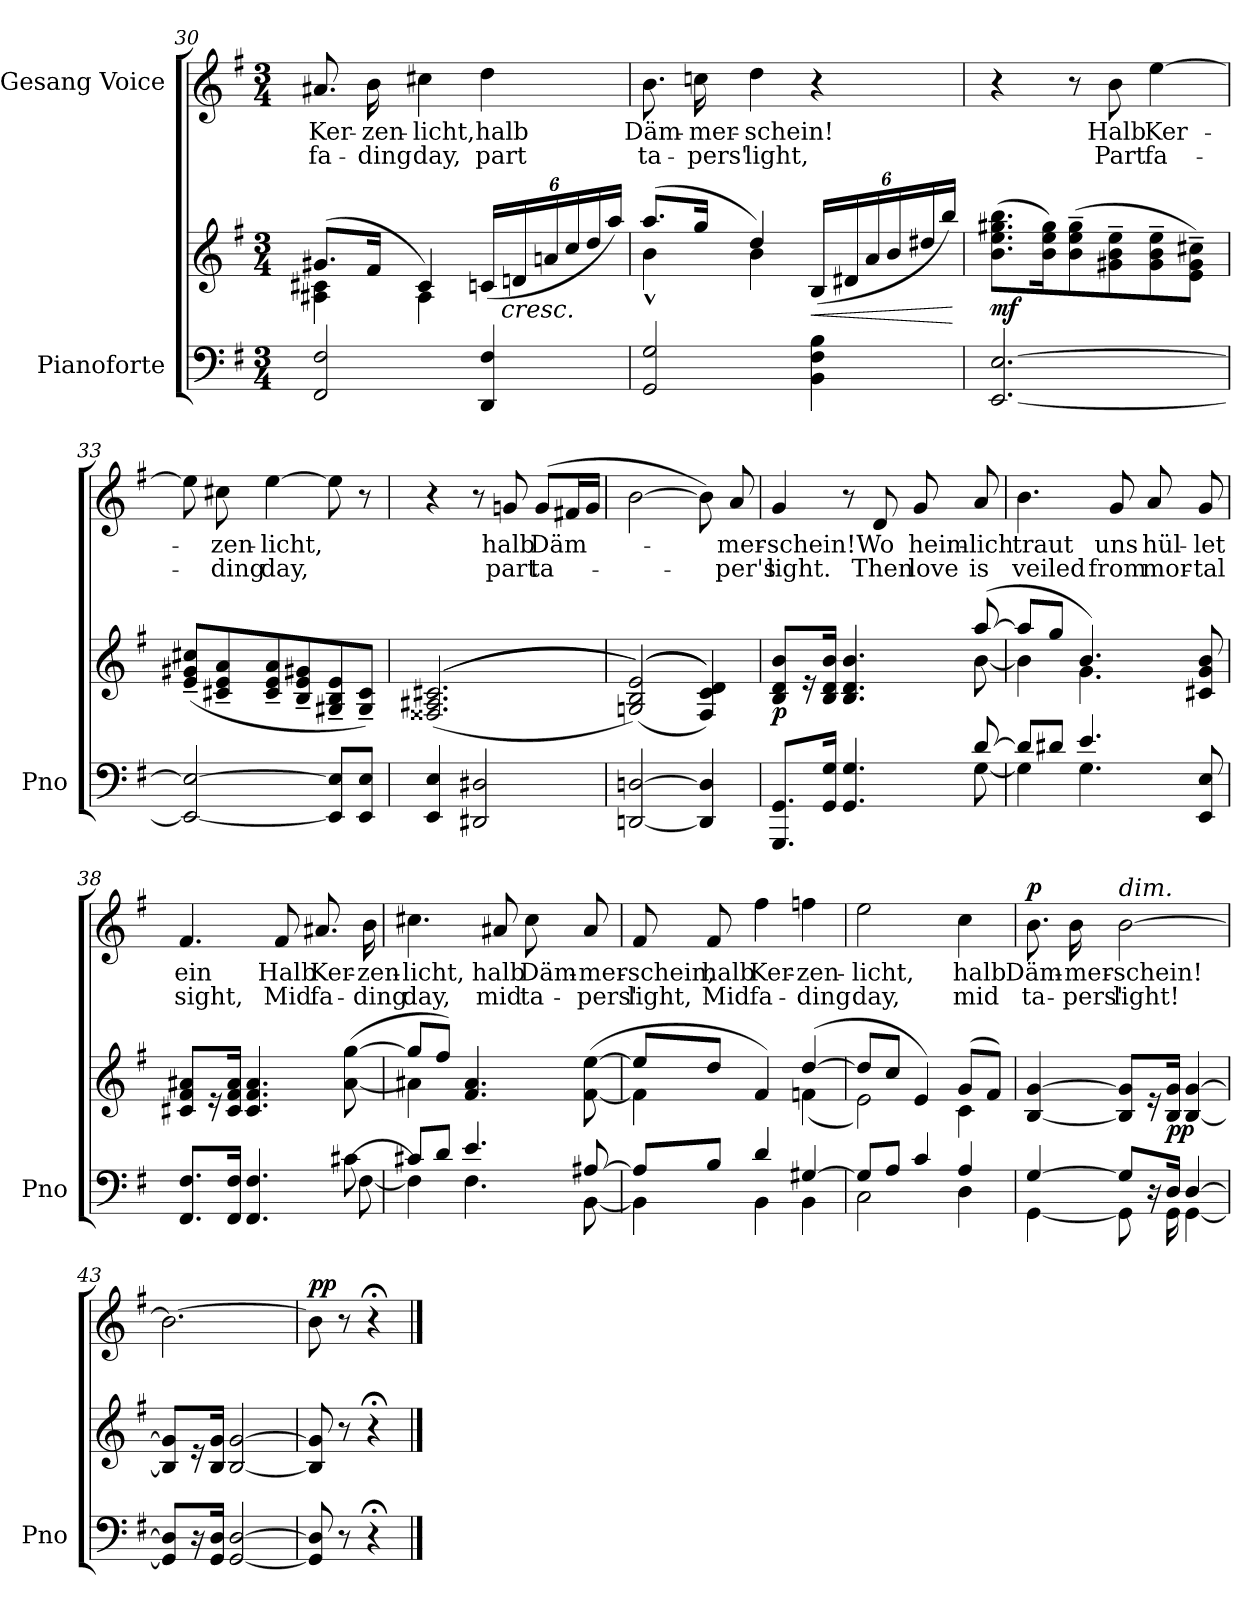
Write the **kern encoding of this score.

**kern	**kern	**dynam	**kern	**text	**text	**dynam
*part2	*part2	*part2	*part1	*part1	*part1	*part1
*staff3	*staff2	*staff2/3	*staff1	*staff1	*staff1	*staff1
*I"Pianoforte	*	*	*I"Gesang Voice	*	*	*
*I'Pno	*	*	*	*	*	*
!!LO:LB:g=z
*clefF4	*clefG2	*	*clefG2	*	*	*
*k[f#]	*k[f#]	*	*k[f#]	*	*	*
*M3/4	*M3/4	*	*M3/4	*	*	*
=30	=30	=30	=30	=30	=30	=30
*	*^	*	*	*	*	*
!	!	!	!	!	!LO:LY:b	!LO:LY:b	!
2FF#/ 2F#/	(>8.g#X/L	4A#X\ 4c#X\	.	8.a#X/	Ker-	fa-	.
!	!	!	!	!	!LO:LY:b	!LO:LY:b	!
.	16f#/Jk	.	.	16b\	-zen-	-ding	.
!	!	!	!	!	!LO:LY:b	!LO:LY:b	!
.	4c#/)	4A#\	.	4cc#X\	-licht,	day,	.
*	*Xbrackettup	*	*	*	*	*	*
!	!	!	!	!	!LO:LY:b	!LO:LY:b	!
4DD/ 4F#/	(<24cn/LL	4ryy	.	4dd\	halb	part	.
!	!LO:TX:b:i:t=cresc.	!	!	!	!	!	!
.	24dn/	.	.	.	.	.	.
.	24an/	.	.	.	.	.	.
.	24cc/	.	.	.	.	.	.
.	24dd/	.	.	.	.	.	.
.	24aa/JJ)	.	.	.	.	.	.
=31	=31	=31	=31	=31	=31	=31	=31
!	!	!	!	!	!LO:LY:b	!LO:LY:b	!
2GG/ 2G/	(>8.aa/L	4b^^\	.	8.b\	Däm-	ta-	.
!	!	!	!	!	!LO:LY:b	!LO:LY:b	!
.	16gg/Jk	.	.	16ccn\	-mer-	-pers'	.
!	!	!	!	!	!LO:LY:b	!LO:LY:b	!
.	4dd/)	4b\	.	4dd\	-schein!	light,	.
!	!	!	!LO:HP:b	!	!	!	!
4BB\ 4F#\ 4B\	(<24B/LL	4ryy	<	4r	.	.	.
.	24d#X/	.	.	.	.	.	.
.	24a/	.	.	.	.	.	.
.	24b/	.	.	.	.	.	.
.	24dd#X/	.	.	.	.	.	.
.	24bb/JJ)	.	.	.	.	.	.
*	*v	*v	*	*	*	*	*
.	.	[	.	.	.	.
=32	=32	=32	=32	=32	=32	=32
!	!	!LO:DY:b	!	!	!	!
[2.EE/ [2.E/	(>8.b\ 8.ee\ 8.gg#X\ 8.bb\L	mf	4r	.	.	.
.	16b\ 16ee\ 16gg#\K)	.	.	.	.	.
.	(>8b\~ 8ee\~ 8gg#\~	.	8r	.	.	.
!	!	!	!	!LO:LY:b	!LO:LY:b	!
.	8g#X\~ 8b\~ 8ee\~	.	8b\	Halb	Part	.
!	!	!	!	!LO:LY:b	!LO:LY:b	!
.	8g#\~ 8b\~ 8ee\~	.	[4ee\	Ker-	fa-	.
.	8e\~ 8g#\~ 8cc#X\~J)	.	.	.	.	.
=33	=33	=33	=33	=33	=33	=33
2EE/_ 2E/_	(<8e/~ 8g#X/~ 8cc#X/~L	.	8ee\]	.	.	.
!	!	!	!	!LO:LY:b	!LO:LY:b	!
.	8c#X/~ 8e/~ 8a/~	.	8cc#X\	-zen-	-ding	.
!	!	!	!	!LO:LY:b	!LO:LY:b	!
.	8c#/~ 8e/~ 8a/~	.	[4ee\	-licht,	day,	.
.	8B/~ 8e/~ 8g#X/~	.	.	.	.	.
8EE/] 8E/]L	8G#X/~ 8B/~ 8e/~	.	8ee\]	.	.	.
8EE/ 8E/J	8G#/~ 8c#/~J)	.	8r	.	.	.
!!LO:LB:g=z
=34	=34	=34	=34	=34	=34	=34
4EE/ 4E/	(>(>(<2.F##X/ 2.A#X/ 2.c#X/	.	4r	.	.	.
2DD#X/ 2D#X/	.	.	8r	.	.	.
!	!	!	!	!LO:LY:b	!LO:LY:b	!
.	.	.	8gn/	halb	part	.
!	!	!	!	!LO:LY:b	!LO:LY:b	!
.	.	.	(>8g/L	Däm-	ta-	.
.	.	.	16f#X/L	.	.	.
.	.	.	16g/JJ	.	.	.
=35	=35	=35	=35	=35	=35	=35
[2DDn/ [2Dn/	(>(>(<2Gn/ 2B/ 2e/)))	.	[2b\	.	.	.
4DD/] 4D/]	4F#/ 4c/ 4d/)))	.	8b\])	.	.	.
!	!	!	!	!LO:LY:b	!LO:LY:b	!
.	.	.	8a/	-mer-	-per's	.
=36	=36	=36	=36	=36	=36	=36
*^	*^	*	*	*	*	*
!	!	!	!	!LO:DY:b	!	!LO:LY:b	!LO:LY:b	!
8.GGG/ 8.GG/L	8ryy	8B/ 8d/ 8b/L	8ryy	p	4g/	-schein!	light.	.
*v	*v	*	*	*	*	*	*	*
*	*v	*v	*	*	*	*	*
.	16r	.	.	.	.	.
16GG/ 16G/Jk	16B/ 16d/ 16b/Jk	.	.	.	.	.
4.GG/ 4.G/	4.B/ 4.d/ 4.b/	.	8r	.	.	.
!	!	!	!	!LO:LY:b	!LO:LY:b	!
.	.	.	8d/	Wo	Then	.
!	!	!	!	!LO:LY:b	!LO:LY:b	!
.	.	.	8g/	heim-	love	.
*^	*^	*	*	*	*	*
!	!	!	!	!	!	!LO:LY:b	!LO:LY:b	!
[8d/	[8G\	(>[8aa/	[8b\	.	8a/	-lich	is	.
=37	=37	=37	=37	=37	=37	=37	=37	=37
!	!	!	!	!	!	!LO:LY:b	!LO:LY:b	!
8d/L]	4G\]	8aa/L]	4b\]	.	4.b\	traut	veiled	.
8d#X/J	.	8gg/J	.	.	.	.	.	.
4.e/	4.G\	4.b/)	4.g\	.	.	.	.	.
!	!	!	!	!	!	!LO:LY:b	!LO:LY:b	!
.	.	.	.	.	8g/	uns	from	.
!	!	!	!	!	!	!LO:LY:b	!LO:LY:b	!
.	.	.	.	.	8a/	hül-	mor-	.
!	!	!	!	!	!	!LO:LY:b	!LO:LY:b	!
8EE/ 8E/	8ryy	8c#X/ 8g/ 8b/	8ryy	.	8g/	-let	-tal	.
=38	=38	=38	=38	=38	=38	=38	=38	=38
!	!	!	!	!	!	!LO:LY:b	!LO:LY:b	!
*	*	*v	*v	*	*	*	*	*
8.FF#/ 8.F#/L	8ryy	8c#X/ 8f#/ 8a#X/L	.	4.f#/	ein	sight,	.
*v	*v	*	*	*	*	*	*
.	16r	.	.	.	.	.
16FF#/ 16F#/Jk	16c#/ 16f#/ 16a#/Jk	.	.	.	.	.
4.FF#/ 4.F#/	4.c#/ 4.f#/ 4.a#/	.	.	.	.	.
!	!	!	!	!LO:LY:b	!LO:LY:b	!
.	.	.	8f#/	Halb	Mid	.
!	!	!	!	!LO:LY:b	!LO:LY:b	!
.	.	.	8.a#X/	Ker-	fa-	.
*^	*	*	*	*	*	*
[8c#X\	[8F#\	(>[8a#\ [8gg\	.	.	.	.	.
!	!	!	!	!	!LO:LY:b	!LO:LY:b	!
.	.	.	.	16b\	-zen-	-ding	.
!!LO:LB:g=z
=39	=39	=39	=39	=39	=39	=39	=39
*	*	*^	*	*	*	*	*
!	!	!	!	!	!	!LO:LY:b	!LO:LY:b	!
8c#X/L]	4F#\]	8gg/L]	4a#X\]	.	4.cc#X\	-licht,	day,	.
8d/J	.	8ff#/J)	.	.	.	.	.	.
4.e/	4.F#\	4.f#/ 4.a#/	2ryy	.	.	.	.	.
!	!	!	!	!	!	!LO:LY:b	!LO:LY:b	!
.	.	.	.	.	8a#X/	halb	mid	.
!	!	!	!	!	!	!LO:LY:b	!LO:LY:b	!
.	.	.	.	.	8cc#\	Däm-	ta-	.
!	!	!	!	!	!	!LO:LY:b	!LO:LY:b	!
[8A#X/	[8BB\	(>[8f#\ [8ee\	.	.	8a#/	-mer-	-pers'	.
=40	=40	=40	=40	=40	=40	=40	=40	=40
!	!	!	!	!	!	!LO:LY:b	!LO:LY:b	!
8A#/L]	4BB\]	8ee/L]	4f#\]	.	8f#/	-schein,	light,	.
!	!	!	!	!	!	!LO:LY:b	!LO:LY:b	!
8B/J	.	8dd/J	.	.	8f#/	halb	Mid	.
!	!	!	!	!	!	!LO:LY:b	!LO:LY:b	!
4d:/	4BB\	4f#/)	4ryy	.	4ff#\	Ker-	fa-	.
!	!	!	!	!	!	!LO:LY:b	!LO:LY:b	!
[4G#X/	4BB\	(>[4dd/	(<4fn\	.	4ffn\	-zen-	-ding	.
=41	=41	=41	=41	=41	=41	=41	=41	=41
!	!	!	!	!	!	!LO:LY:b	!LO:LY:b	!
8G#/L]	2C\	8dd/L]	2e\)	.	2ee\	-licht,	day,	.
8A/J	.	8cc/J	.	.	.	.	.	.
4c/	.	4e/)	.	.	.	.	.	.
!	!	!	!	!	!	!LO:LY:b	!LO:LY:b	!
4A/	4D\	(>8g/L	4c\	.	4cc\	halb	mid	.
.	.	8f#/J)	.	.	.	.	.	.
*	*	*v	*v	*	*	*	*	*
=42	=42	=42	=42	=42	=42	=42	=42
!	!	!	!	!	!LO:LY:b	!LO:LY:b	!LO:DY:a
[4G/	[4GG\	[4B/ [4g/	.	8.b\	Däm-	ta-	p
!	!	!	!	!	!LO:LY:b	!LO:LY:b	!
.	.	.	.	16b\	-mer-	-pers'	.
!	!	!	!	!LO:TX:a:i:t=dim.	!	!	!
!	!	!	!	!	!LO:LY:b	!LO:LY:b	!
8G/L]	8GG\]	8B/] 8g/]L	.	[2b\	-schein!	light!	.
16r	16ryy	16r	.	.	.	.	.
!	!	!	!LO:DY:b	!	!	!	!
16D/Jk	16GG\	16B/ 16g/Jk	pp	.	.	.	.
[4D/	[4GG\	[4B/ [4g/	.	.	.	.	.
*v	*v	*	*	*	*	*	*
=43	=43	=43	=43	=43	=43	=43
8GG/] 8D/]L	8B/] 8g/]L	.	2.b\_	.	.	.
16r	16r	.	.	.	.	.
16GG/ 16D/Jk	16B/ 16g/Jk	.	.	.	.	.
[2GG/ [2D/	[2B/ [2g/	.	.	.	.	.
=44	=44	=44	=44	=44	=44	=44
!	!	!	!	!	!	!LO:DY:a
8GG/] 8D/]	8B/] 8g/]	.	8b\]	.	.	pp
8r	8r	.	8r	.	.	.
4r;<	4r;<	.	4r;<	.	.	.
==	==	==	==	==	==	==
*-	*-	*-	*-	*-	*-	*-
